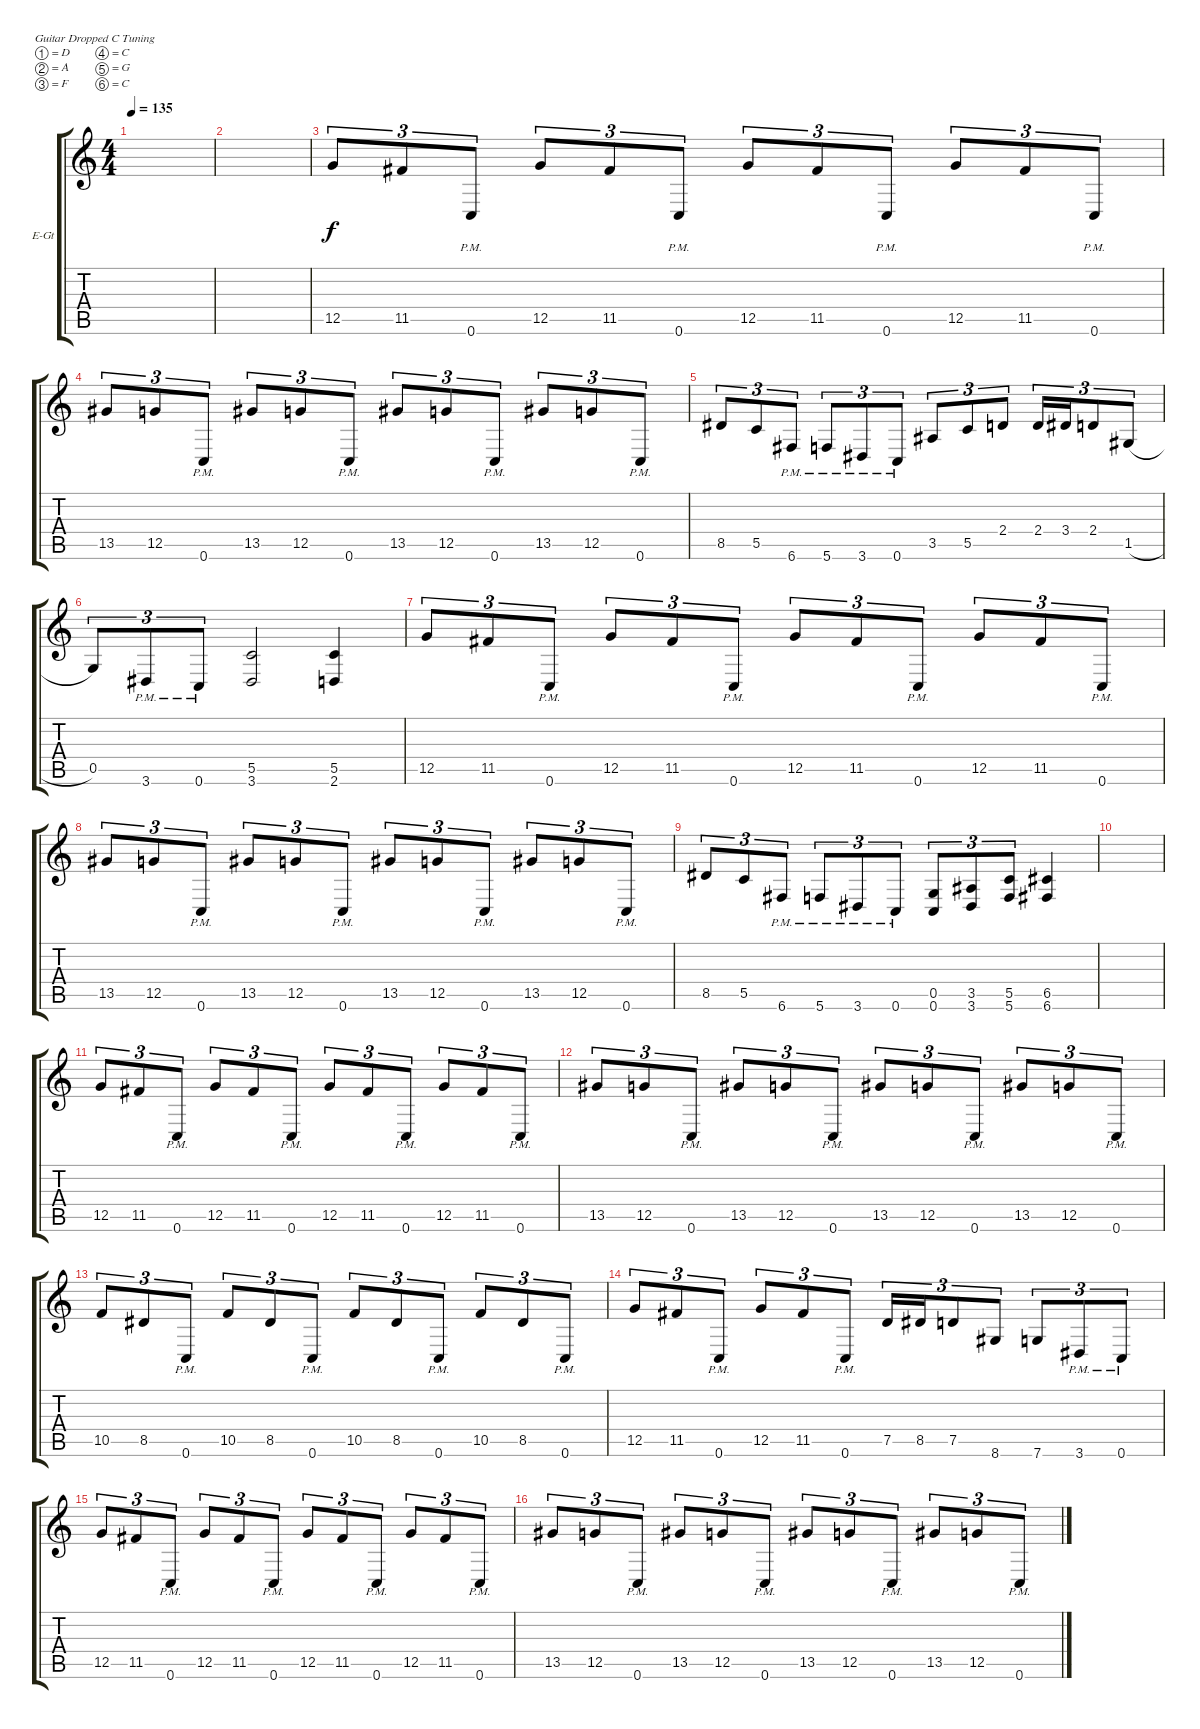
\defaultSystemsLayout 4
\bracketExtendMode groupsimilarinstruments
\firstSystemTrackNameOrientation horizontal
\otherSystemsTrackNameOrientation horizontal
\track ("Electric Guitar" "E-Gt") {instrument overdrivenguitar}
\staff {score tabs}
\tuning (D4 A3 F3 C3 G2 C2)
\ts (4 4)
\tempo 135
\clef g2
\ks c
|
|
12.5.8{tu (3 2)} 11.5.8{tu (3 2)} 0.6{pm}.8{tu (3 2)} 12.5.8{tu (3 2)} 11.5.8{tu (3 2)} 0.6{pm}.8{tu (3 2)} 12.5.8{tu (3 2)} 11.5.8{tu (3 2)} 0.6{pm}.8{tu (3 2)} 12.5.8{tu (3 2)} 11.5.8{tu (3 2)} 0.6{pm}.8{tu (3 2)} |
13.5.8{tu (3 2)} 12.5.8{tu (3 2)} 0.6{pm}.8{tu (3 2)} 13.5.8{tu (3 2)} 12.5.8{tu (3 2)} 0.6{pm}.8{tu (3 2)} 13.5.8{tu (3 2)} 12.5.8{tu (3 2)} 0.6{pm}.8{tu (3 2)} 13.5.8{tu (3 2)} 12.5.8{tu (3 2)} 0.6{pm}.8{tu (3 2)} |
8.5.8{tu (3 2)} 5.5.8{tu (3 2)} 6.6{pm}.8{tu (3 2)} 5.6{pm}.8{tu (3 2)} 3.6{pm}.8{tu (3 2)} 0.6{pm}.8{tu (3 2)} 3.5.8{tu (3 2)} 5.5.8{tu (3 2)} 2.4.8{tu (3 2)} 2.4.16{tu (3 2)} 3.4.16{tu (3 2)} 2.4.8{tu (3 2)} 1.5{h}.8{tu (3 2)} |
0.5.8{tu (3 2)} 3.6{pm}.8{tu (3 2)} 0.6{pm}.8{tu (3 2)} (5.5 3.6).2 (2.6 5.5).4 |
12.5.8{tu (3 2)} 11.5.8{tu (3 2)} 0.6{pm}.8{tu (3 2)} 12.5.8{tu (3 2)} 11.5.8{tu (3 2)} 0.6{pm}.8{tu (3 2)} 12.5.8{tu (3 2)} 11.5.8{tu (3 2)} 0.6{pm}.8{tu (3 2)} 12.5.8{tu (3 2)} 11.5.8{tu (3 2)} 0.6{pm}.8{tu (3 2)} |
13.5.8{tu (3 2)} 12.5.8{tu (3 2)} 0.6{pm}.8{tu (3 2)} 13.5.8{tu (3 2)} 12.5.8{tu (3 2)} 0.6{pm}.8{tu (3 2)} 13.5.8{tu (3 2)} 12.5.8{tu (3 2)} 0.6{pm}.8{tu (3 2)} 13.5.8{tu (3 2)} 12.5.8{tu (3 2)} 0.6{pm}.8{tu (3 2)} |
8.5.8{tu (3 2)} 5.5.8{tu (3 2)} 6.6{pm}.8{tu (3 2)} 5.6{pm}.8{tu (3 2)} 3.6{pm}.8{tu (3 2)} 0.6{pm}.8{tu (3 2)} (0.5 0.6).8{tu (3 2)} (3.5 3.6).8{tu (3 2)} (5.6 5.5).8{tu (3 2)} (6.5 6.6).4 |
|
12.5.8{tu (3 2)} 11.5.8{tu (3 2)} 0.6{pm}.8{tu (3 2)} 12.5.8{tu (3 2)} 11.5.8{tu (3 2)} 0.6{pm}.8{tu (3 2)} 12.5.8{tu (3 2)} 11.5.8{tu (3 2)} 0.6{pm}.8{tu (3 2)} 12.5.8{tu (3 2)} 11.5.8{tu (3 2)} 0.6{pm}.8{tu (3 2)} |
13.5.8{tu (3 2)} 12.5.8{tu (3 2)} 0.6{pm}.8{tu (3 2)} 13.5.8{tu (3 2)} 12.5.8{tu (3 2)} 0.6{pm}.8{tu (3 2)} 13.5.8{tu (3 2)} 12.5.8{tu (3 2)} 0.6{pm}.8{tu (3 2)} 13.5.8{tu (3 2)} 12.5.8{tu (3 2)} 0.6{pm}.8{tu (3 2)} |
10.5.8{tu (3 2)} 8.5.8{tu (3 2)} 0.6{pm}.8{tu (3 2)} 10.5.8{tu (3 2)} 8.5.8{tu (3 2)} 0.6{pm}.8{tu (3 2)} 10.5.8{tu (3 2)} 8.5.8{tu (3 2)} 0.6{pm}.8{tu (3 2)} 10.5.8{tu (3 2)} 8.5.8{tu (3 2)} 0.6{pm}.8{tu (3 2)} |
12.5.8{tu (3 2)} 11.5.8{tu (3 2)} 0.6{pm}.8{tu (3 2)} 12.5.8{tu (3 2)} 11.5.8{tu (3 2)} 0.6{pm}.8{tu (3 2)} 7.5.16{tu (3 2)} 8.5.16{tu (3 2)} 7.5.8{tu (3 2)} 8.6.8{tu (3 2)} 7.6.8{tu (3 2)} 3.6{pm}.8{tu (3 2)} 0.6{pm}.8{tu (3 2)} |
12.5.8{tu (3 2)} 11.5.8{tu (3 2)} 0.6{pm}.8{tu (3 2)} 12.5.8{tu (3 2)} 11.5.8{tu (3 2)} 0.6{pm}.8{tu (3 2)} 12.5.8{tu (3 2)} 11.5.8{tu (3 2)} 0.6{pm}.8{tu (3 2)} 12.5.8{tu (3 2)} 11.5.8{tu (3 2)} 0.6{pm}.8{tu (3 2)} |
13.5.8{tu (3 2)} 12.5.8{tu (3 2)} 0.6{pm}.8{tu (3 2)} 13.5.8{tu (3 2)} 12.5.8{tu (3 2)} 0.6{pm}.8{tu (3 2)} 13.5.8{tu (3 2)} 12.5.8{tu (3 2)} 0.6{pm}.8{tu (3 2)} 13.5.8{tu (3 2)} 12.5.8{tu (3 2)} 0.6{pm}.8{tu (3 2)}
